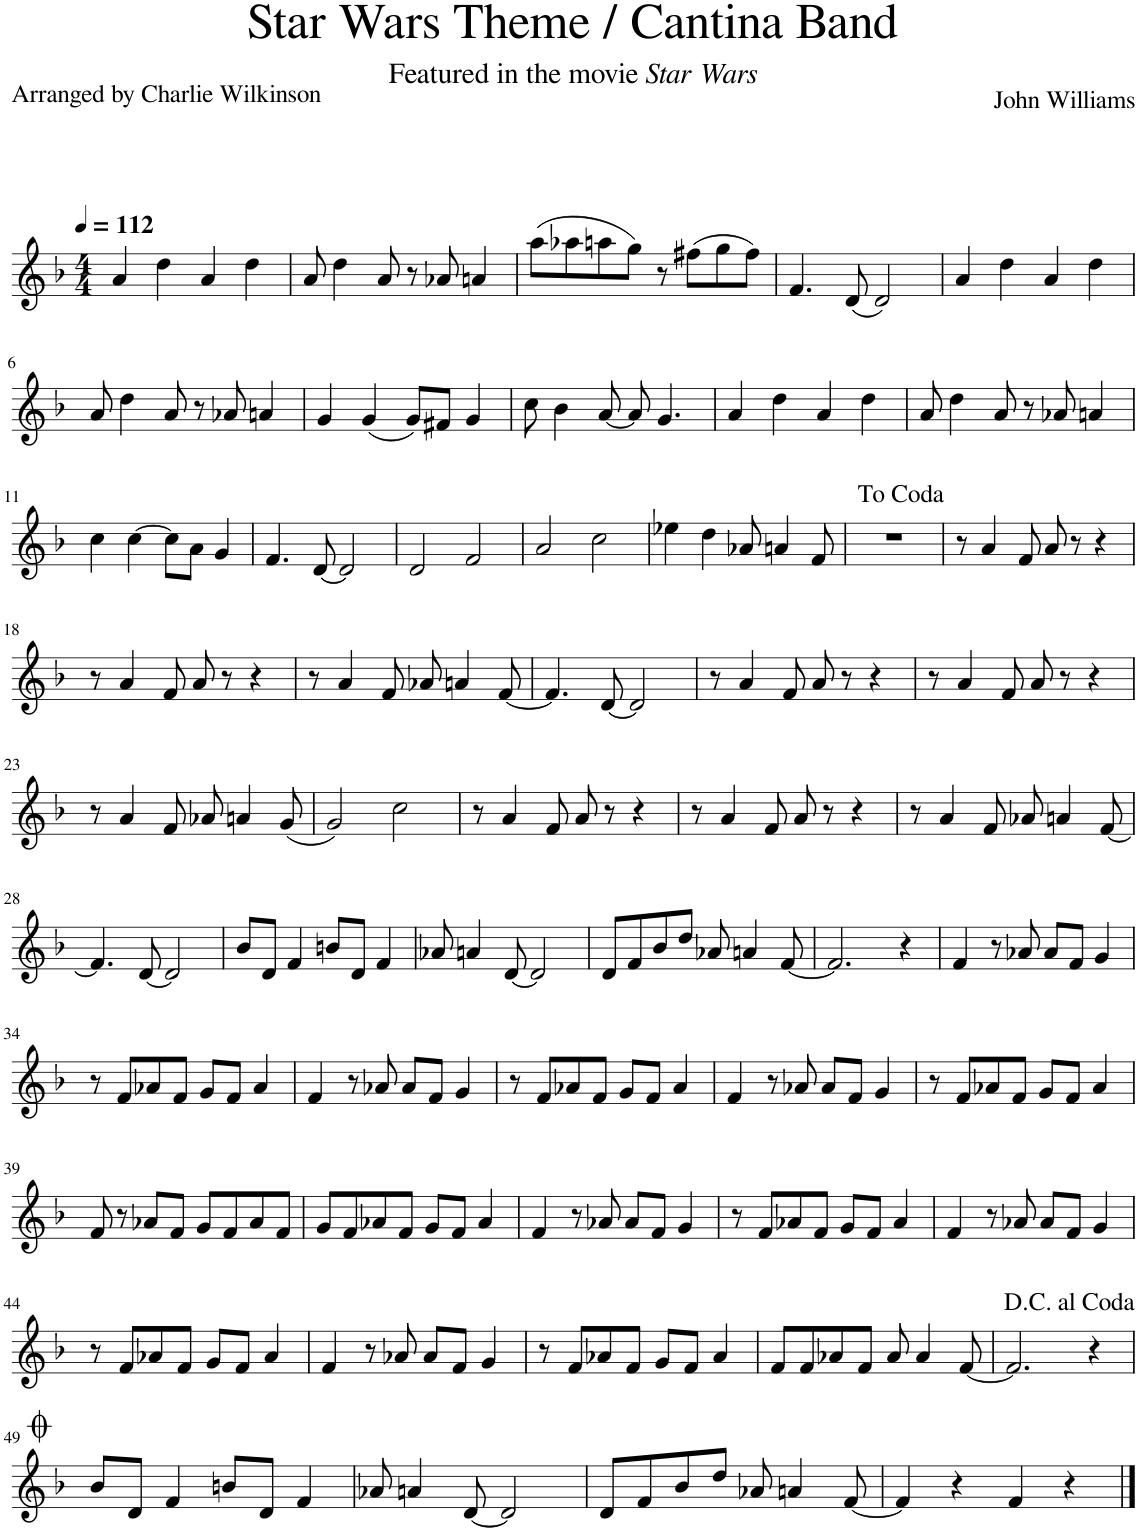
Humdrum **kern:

**kern
*part1
*staff1
*I"手风琴
*clefG2
*k[b-]
*M4/4
*MM112
=1
4a/
4dd\
4a/
4dd\
=2
8a/
4dd\
8a/
8r
8a-X/
4an/
=3
(8aa\L
8aa-X\
8aan\
8gg\J)
8r
(8ff#X\L
8gg\
8ff#\J)
=4
4.f/
(8d/
2d/)
=5
4a/
4dd\
4a/
4dd\
!!LO:LB:g=z
=6
8a/
4dd\
8a/
8r
8a-X/
4an/
=7
4g/
(4g/
8g/L)
8f#X/J
4g/
=8
8cc\
4b-\
[8a/
8a/]
4.g/
=9
4a/
4dd\
4a/
4dd\
=10
8a/
4dd\
8a/
8r
8a-X/
4an/
!!LO:LB:g=z
=11
4cc\
[4cc\
8cc\L]
8a\J
4g/
=12
4.f/
[8d/
2d/]
=13
2d/
2f/
=14
2a/
2cc\
=15
4ee-X\
4dd\
8a-X/
4an/
8f/
=16
1r
=17
8r
4a/
8f/
8a/
8r
4r
!!LO:LB:g=z
=18
8r
4a/
8f/
8a/
8r
4r
=19
8r
4a/
8f/
8a-X/
4an/
[8f/
=20
4.f/]
[8d/
2d/]
=21
8r
4a/
8f/
8a/
8r
4r
=22
8r
4a/
8f/
8a/
8r
4r
!!LO:LB:g=z
=23
8r
4a/
8f/
8a-X/
4an/
(8g/
=24
2g/)
2cc\
=25
8r
4a/
8f/
8a/
8r
4r
=26
8r
4a/
8f/
8a/
8r
4r
=27
8r
4a/
8f/
8a-X/
4an/
[8f/
!!LO:LB:g=z
=28
4.f/]
[8d/
2d/]
=29
8b-/L
8d/J
4f/
8bn/L
8d/J
4f/
=30
8a-X/
4an/
[8d/
2d/]
=31
8d/L
8f/
8b-/
8dd/J
8a-X/
4an/
[8f/
=32
2.f/]
4r
=33
4f/
8r
8a-X/
8a-/L
8f/J
4g/
!!LO:LB:g=z
=34
8r
8f/L
8a-X/
8f/J
8g/L
8f/J
4a-/
=35
4f/
8r
8a-X/
8a-/L
8f/J
4g/
=36
8r
8f/L
8a-X/
8f/J
8g/L
8f/J
4a-/
=37
4f/
8r
8a-X/
8a-/L
8f/J
4g/
=38
8r
8f/L
8a-X/
8f/J
8g/L
8f/J
4a-/
!!LO:LB:g=z
=39
8f/
8r
8a-X/L
8f/J
8g/L
8f/
8a-/
8f/J
=40
8g/L
8f/
8a-X/
8f/J
8g/L
8f/J
4a-/
=41
4f/
8r
8a-X/
8a-/L
8f/J
4g/
=42
8r
8f/L
8a-X/
8f/J
8g/L
8f/J
4a-/
=43
4f/
8r
8a-X/
8a-/L
8f/J
4g/
!!LO:LB:g=z
=44
8r
8f/L
8a-X/
8f/J
8g/L
8f/J
4a-/
=45
4f/
8r
8a-X/
8a-/L
8f/J
4g/
=46
8r
8f/L
8a-X/
8f/J
8g/L
8f/J
4a-/
=47
8f/L
8f/
8a-X/
8f/J
8a-/
4a-/
[8f/
=48
2.f/]
4r
!!LO:LB:g=z
=49
8b-/L
8d/J
4f/
8bn/L
8d/J
4f/
=50
8a-X/
4an/
[8d/
2d/]
=51
8d/L
8f/
8b-/
8dd/J
8a-X/
4an/
[8f/
=52
4f/]
4r
4f/
4r
==
*-
